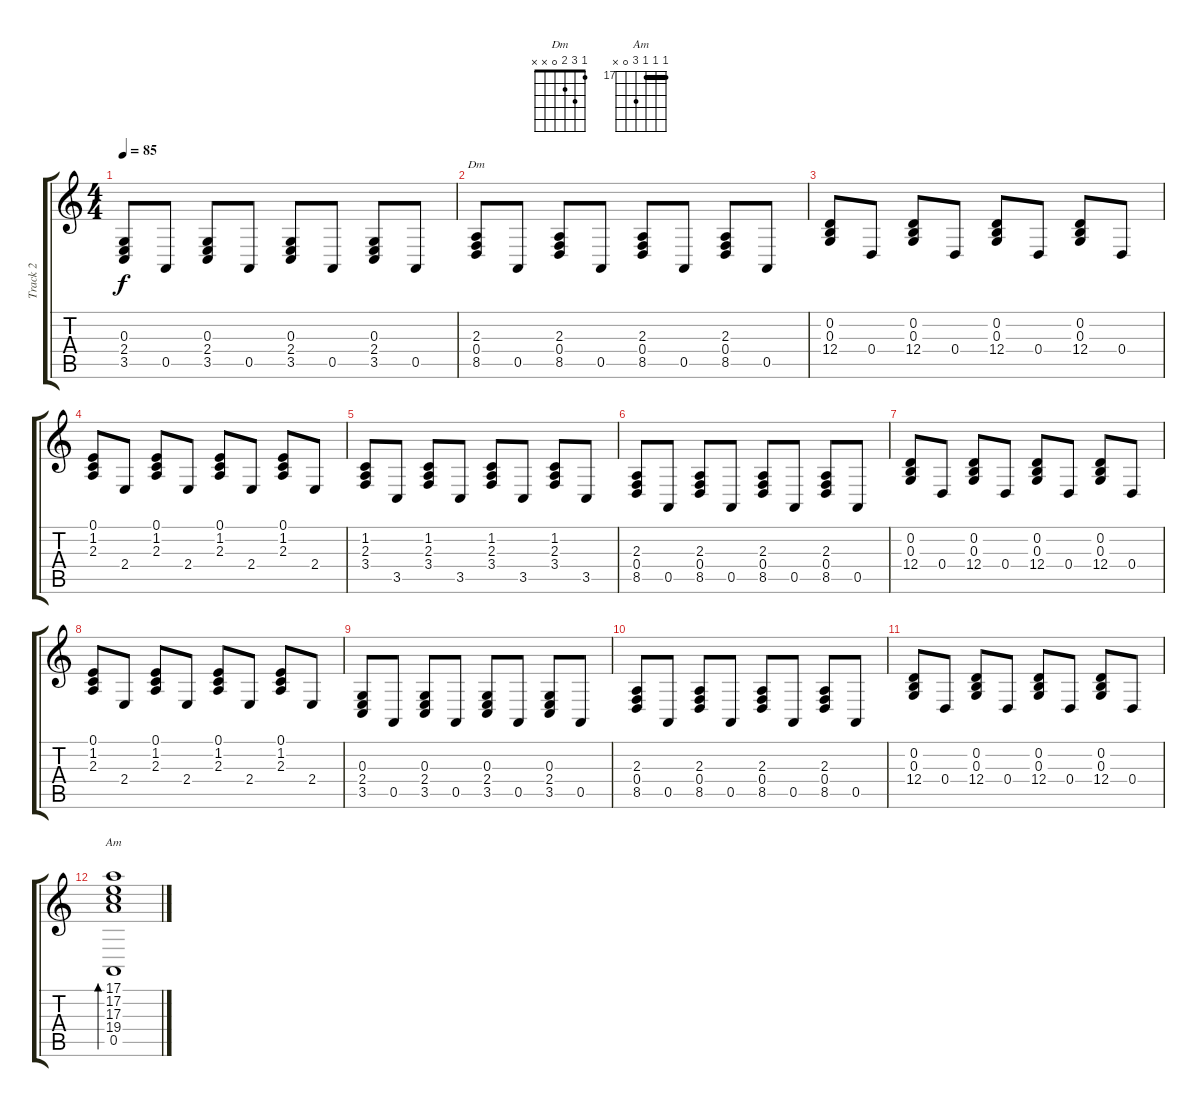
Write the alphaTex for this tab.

\track ("Track 2" "Track 2") {instrument acousticgrandpiano}
\staff {score tabs}
\tuning (E4 B3 G3 D3 A2 E2) {hide}
\chord ("Dm" 1 3 2 0 x x)
\chord ("Am" 17 17 17 19 0 x) {firstfret 17 barre 17}
\ts (4 4)
\tempo 85
\clef g2
\ks c
(0.3 2.4 3.5).8{dy f} 0.5.8 (0.3 2.4 3.5).8 0.5.8 (0.3 2.4 3.5).8 0.5.8 (0.3 2.4 3.5).8 0.5.8 |
(2.3 0.4 8.5).8{ch "Dm"} 0.5.8 (2.3 0.4 8.5).8 0.5.8 (2.3 0.4 8.5).8 0.5.8 (2.3 0.4 8.5).8 0.5.8 |
(0.2 0.3 12.4).8 0.4.8 (0.2 0.3 12.4).8 0.4.8 (0.2 0.3 12.4).8 0.4.8 (0.2 0.3 12.4).8 0.4.8 |
(0.1 1.2 2.3).8 2.4.8 (0.1 1.2 2.3).8 2.4.8 (0.1 1.2 2.3).8 2.4.8 (0.1 1.2 2.3).8 2.4.8 |
(1.2 2.3 3.4).8 3.5.8 (1.2 2.3 3.4).8 3.5.8 (1.2 2.3 3.4).8 3.5.8 (1.2 2.3 3.4).8 3.5.8 |
(2.3 0.4 8.5).8 0.5.8 (2.3 0.4 8.5).8 0.5.8 (2.3 0.4 8.5).8 0.5.8 (2.3 0.4 8.5).8 0.5.8 |
(0.2 0.3 12.4).8 0.4.8 (0.2 0.3 12.4).8 0.4.8 (0.2 0.3 12.4).8 0.4.8 (0.2 0.3 12.4).8 0.4.8 |
(0.1 1.2 2.3).8 2.4.8 (0.1 1.2 2.3).8 2.4.8 (0.1 1.2 2.3).8 2.4.8 (0.1 1.2 2.3).8 2.4.8 |
(0.3 2.4 3.5).8 0.5.8 (0.3 2.4 3.5).8 0.5.8 (0.3 2.4 3.5).8 0.5.8 (0.3 2.4 3.5).8 0.5.8 |
(2.3 0.4 8.5).8 0.5.8 (2.3 0.4 8.5).8 0.5.8 (2.3 0.4 8.5).8 0.5.8 (2.3 0.4 8.5).8 0.5.8 |
(0.2 0.3 12.4).8 0.4.8 (0.2 0.3 12.4).8 0.4.8 (0.2 0.3 12.4).8 0.4.8 (0.2 0.3 12.4).8 0.4.8 |
(17.1 17.2 17.3 19.4 0.5).1{bd 240 ch "Am"}
